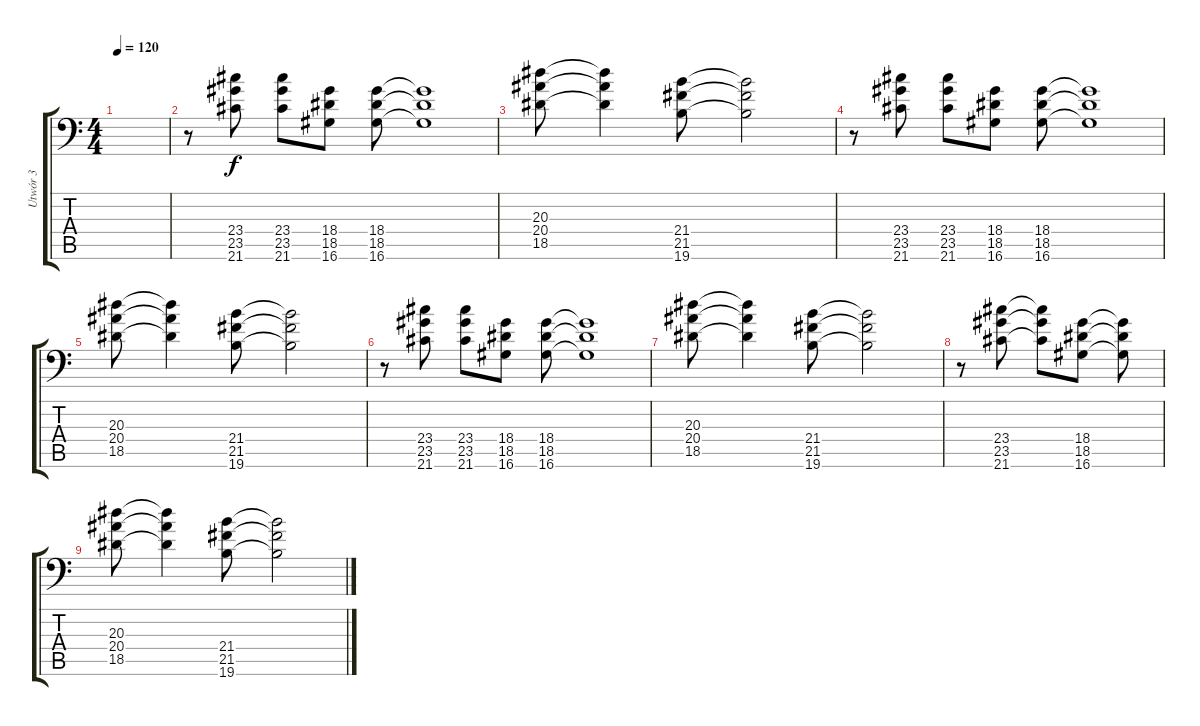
\track ("Utwór 3" "Utwór 3") {instrument distortionguitar}
\staff {score tabs}
\tuning (E3 B2 G2 D2 A1 E1) {hide}
\ts (4 4)
\tempo 120
\clef f4
\ks c
|
r.8 (23.4 23.5 21.6).8 (23.4 23.5 21.6).8 (18.4 18.5 16.6).8 (18.4 18.5 16.6).8 (18.4{t} 18.5{t} 16.6{t}).1 |
(20.3 20.4 18.5).8 (20.3{t} 20.4{t} 18.5{t}).4 (21.4 21.5 19.6).8 (21.4{t} 21.5{t} 19.6{t}).2 |
r.8 (23.4 23.5 21.6).8 (23.4 23.5 21.6).8 (18.4 18.5 16.6).8 (18.4 18.5 16.6).8 (18.4{t} 18.5{t} 16.6{t}).1 |
(20.3 20.4 18.5).8 (20.3{t} 20.4{t} 18.5{t}).4 (21.4 21.5 19.6).8 (21.4{t} 21.5{t} 19.6{t}).2 |
r.8 (23.4 23.5 21.6).8 (23.4 23.5 21.6).8 (18.4 18.5 16.6).8 (18.4 18.5 16.6).8 (18.4{t} 18.5{t} 16.6{t}).1 |
(20.3 20.4 18.5).8 (20.3{t} 20.4{t} 18.5{t}).4 (21.4 21.5 19.6).8 (21.4{t} 21.5{t} 19.6{t}).2 |
r.8 (23.4 23.5 21.6).8 (23.4{t} 23.5{t} 21.6{t}).8 (18.4 18.5 16.6).8 (18.4{t} 18.5{t} 16.6{t}).8 |
(20.3 20.4 18.5).8 (20.3{t} 20.4{t} 18.5{t}).4 (21.4 21.5 19.6).8 (21.4{t} 21.5{t} 19.6{t}).2
